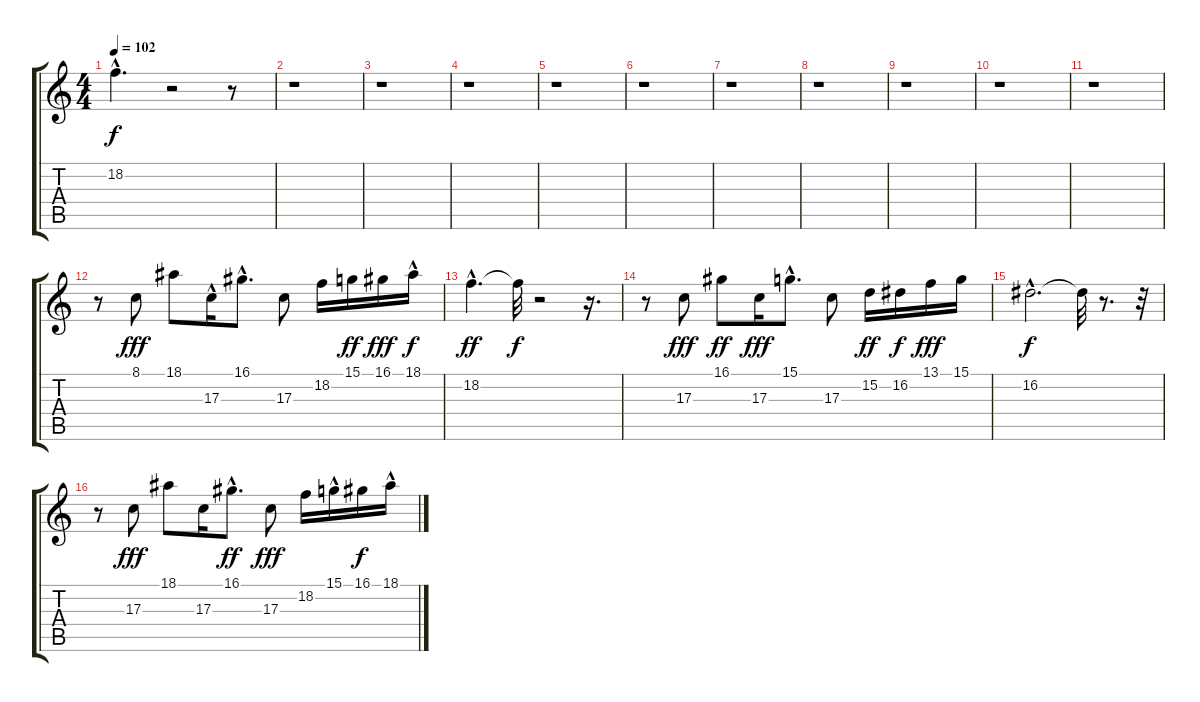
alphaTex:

\track "" {instrument brightacousticpiano}
\staff {score tabs}
\tuning (E4 B3 G3 D3 A2 E2) {hide}
\ts (4 4)
\tempo 102
\clef g2
\ks c
18.2{hac t}.4{d dy f} r.2 r.8 |
r.1 |
r.1 |
r.1 |
r.1 |
r.1 |
r.1 |
r.1 |
r.1 |
r.1 |
r.1 |
r.8 8.1.8{dy fff} 18.1.8 17.3{hac}.16 16.1{hac}.8{d} 17.3.8 18.2.16 15.1.16{dy ff} 16.1.16{dy fff} 18.1{hac}.16{dy f} |
18.2{hac}.4{d dy ff} 18.2{t}.32{dy f} r.2 r.16{d} |
r.8 17.3.8{dy fff} 16.1.8{dy ff} 17.3.16{dy fff} 15.1{hac}.8{d} 17.3.8 15.2.16{dy ff} 16.2.16{dy f} 13.1.16{dy fff} 15.1.16 |
16.2{hac}.2{d dy f} 16.2{t}.32 r.8{d} r.32 |
r.8 17.3.8{dy fff} 18.1.8 17.3.16 16.1{hac}.8{d dy ff} 17.3.8{dy fff} 18.2.16 15.1{hac}.16 16.1.16{dy f} 18.1{hac}.16
